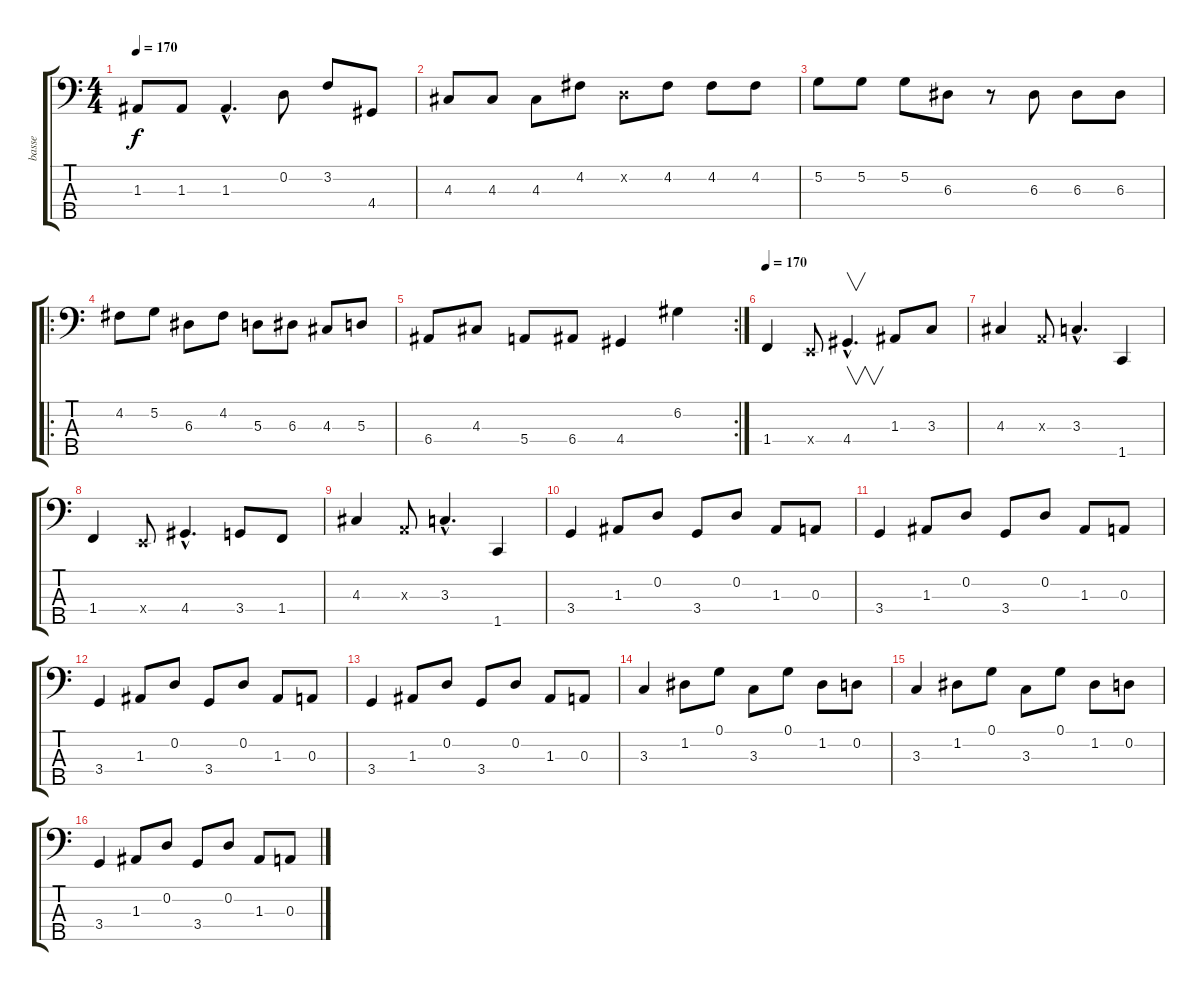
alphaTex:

\track ("basse" "basse") {instrument electricbassfinger}
\staff {score tabs}
\tuning (G2 D2 A1 E1 B0) {hide}
\ts (4 4)
\tempo 170
\clef f4
\ks c
1.3.8{dy f} 1.3.8 1.3{hac}.4{d} 0.2.8 3.2.8 4.4.8 |
4.3.8 4.3.8 4.3.8 4.2.8 0.2{x}.8 4.2.8 4.2.8 4.2.8 |
5.2.8 5.2.8 5.2.8 6.3.8 r.8 6.3.8 6.3.8 6.3.8 |
\ro
4.2.8 5.2.8 6.3.8 4.2.8 5.3.8 6.3.8 4.3.8 5.3.8 |
\rc 2
6.4.8 4.3.8 5.4.8 6.4.8 4.4.4 6.2.4 |
\tempo 170
1.4.4 0.4{x}.8 4.4{hac}.4{v d} 1.3.8 3.3.8 |
4.3.4 0.3{x}.8 3.3{hac}.4{d} 1.5.4 |
1.4.4 0.4{x}.8 4.4{hac}.4{d} 3.4.8 1.4.8 |
4.3.4 0.3{x}.8 3.3{hac}.4{d} 1.5.4 |
3.4.4 1.3.8 0.2.8 3.4.8 0.2.8 1.3.8 0.3.8 |
3.4.4 1.3.8 0.2.8 3.4.8 0.2.8 1.3.8 0.3.8 |
3.4.4 1.3.8 0.2.8 3.4.8 0.2.8 1.3.8 0.3.8 |
3.4.4 1.3.8 0.2.8 3.4.8 0.2.8 1.3.8 0.3.8 |
3.3.4 1.2.8 0.1.8 3.3.8 0.1.8 1.2.8 0.2.8 |
3.3.4 1.2.8 0.1.8 3.3.8 0.1.8 1.2.8 0.2.8 |
3.4.4 1.3.8 0.2.8 3.4.8 0.2.8 1.3.8 0.3.8
